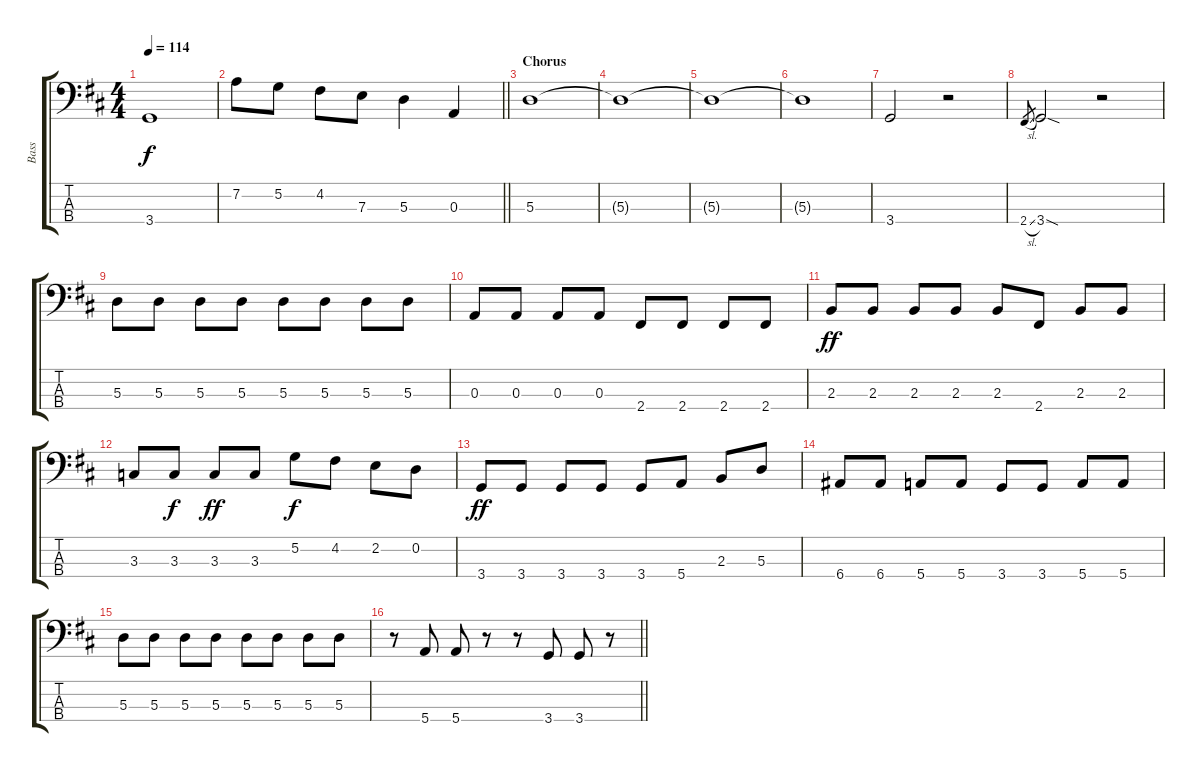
\track ("Bass" "Bass") {instrument electricbassfinger}
\staff {score tabs}
\tuning (G2 D2 A1 E1) {hide}
\ts (4 4)
\tempo 114
\clef f4
\ks d
3.4.1{dy f} |
\barLineRight lightlight
7.2.8 5.2.8 4.2.8 7.3.8 5.3.4 0.3.4 |
\section ("" "Chorus")
5.3.1 |
5.3{t}.1 |
5.3{t}.1 |
5.3{t}.1 |
3.4.2 r.2 |
2.4{sl}.8{gr} 3.4{sod}.2 r.2 |
5.3.8 5.3.8 5.3.8 5.3.8 5.3.8 5.3.8 5.3.8 5.3.8 |
0.3.8 0.3.8 0.3.8 0.3.8 2.4.8 2.4.8 2.4.8 2.4.8 |
2.3.8{dy ff} 2.3.8 2.3.8 2.3.8 2.3.8 2.4.8 2.3.8 2.3.8 |
3.3.8 3.3.8{dy f} 3.3.8{dy ff} 3.3.8 5.2.8{dy f} 4.2.8 2.2.8 0.2.8 |
3.4.8{dy ff} 3.4.8 3.4.8 3.4.8 3.4.8 5.4.8 2.3.8 5.3.8 |
6.4.8 6.4.8 5.4.8 5.4.8 3.4.8 3.4.8 5.4.8 5.4.8 |
5.3.8 5.3.8 5.3.8 5.3.8 5.3.8 5.3.8 5.3.8 5.3.8 |
\barLineRight lightlight
r.8 5.4.8 5.4.8 r.8 r.8 3.4.8 3.4.8 r.8
